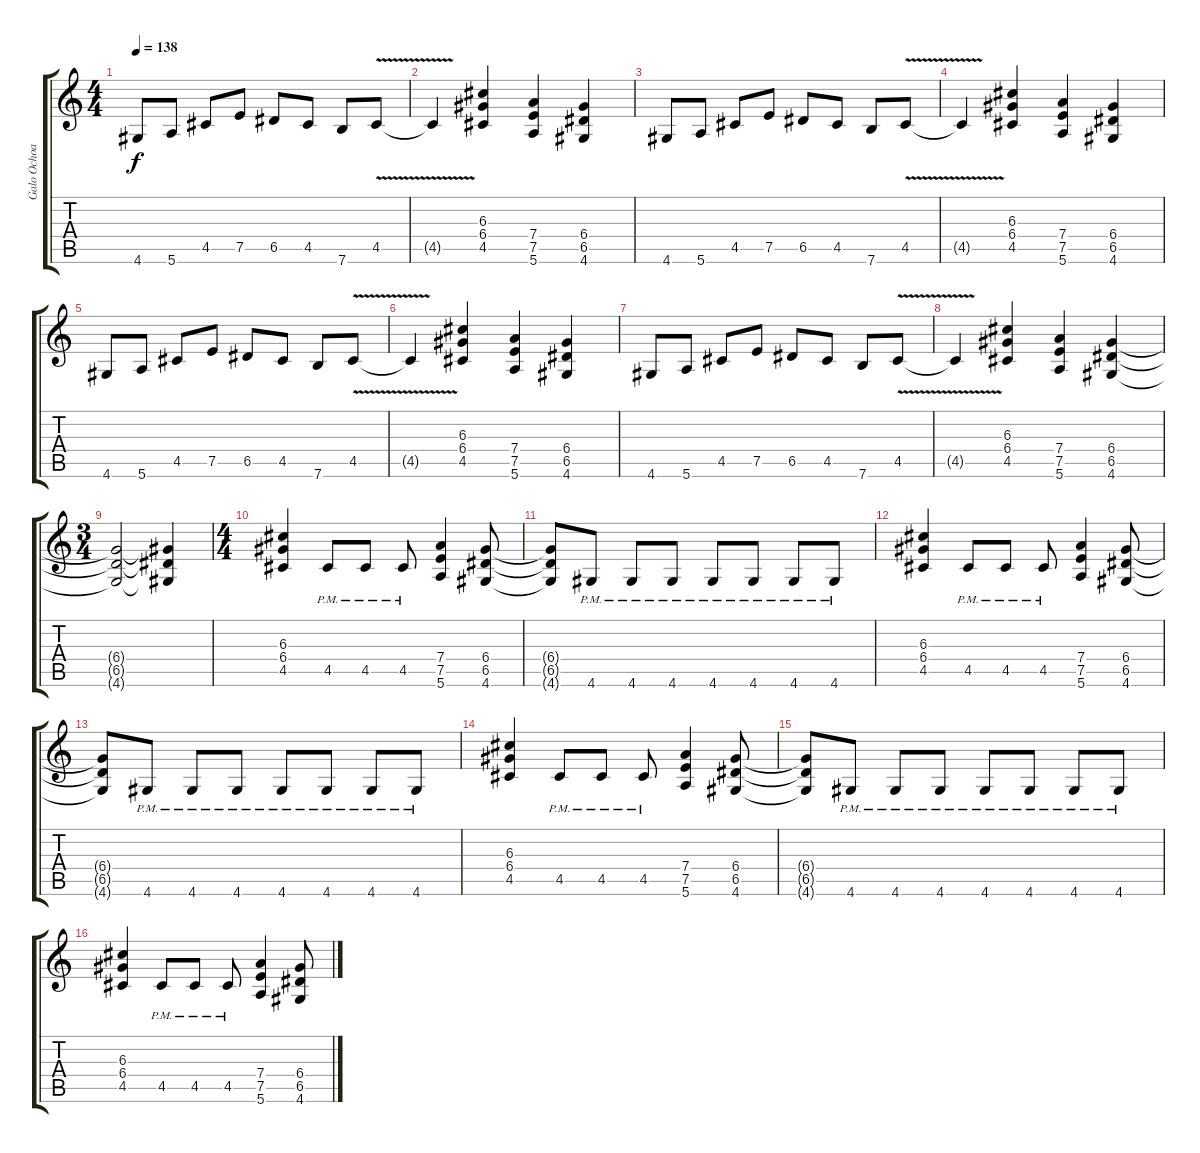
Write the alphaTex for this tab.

\track ("Galo Ochoa" "Galo Ochoa") {instrument overdrivenguitar}
\staff {score tabs}
\tuning (E4 B3 G3 D3 A2 E2) {hide}
\ts (4 4)
\tempo 138
\clef g2
\ks c
4.6.8{dy f instrument overdrivenguitar} 5.6.8 4.5.8 7.5.8 6.5.8 4.5.8 7.6.8 4.5{v}.8 |
4.5{t}.4 (6.3 6.4 4.5).4 (7.4 7.5 5.6).4 (6.4 6.5 4.6).4 |
4.6.8 5.6.8 4.5.8 7.5.8 6.5.8 4.5.8 7.6.8 4.5{v}.8 |
4.5{t}.4 (6.3 6.4 4.5).4 (7.4 7.5 5.6).4 (6.4 6.5 4.6).4 |
4.6.8 5.6.8 4.5.8 7.5.8 6.5.8 4.5.8 7.6.8 4.5{v}.8 |
4.5{t}.4 (6.3 6.4 4.5).4 (7.4 7.5 5.6).4 (6.4 6.5 4.6).4 |
4.6.8 5.6.8 4.5.8 7.5.8 6.5.8 4.5.8 7.6.8 4.5{v}.8 |
4.5{t}.4 (6.3 6.4 4.5).4 (7.4 7.5 5.6).4 (6.4 6.5 4.6).4 |
\ts (3 4)
(6.4{t} 6.5{t} 4.6{t}).2 (6.4{t} 6.5{t} 4.6{t}).4 |
\ts (4 4)
(6.3 6.4 4.5).4{volume 13} 4.5{pm}.8 4.5{pm}.8 4.5{pm}.8 (7.4 7.5 5.6).4 (6.4 6.5 4.6).8 |
(6.4{t} 6.5{t} 4.6{t}).8 4.6{pm}.8 4.6{pm}.8 4.6{pm}.8 4.6{pm}.8 4.6{pm}.8 4.6{pm}.8 4.6{pm}.8 |
(6.3 6.4 4.5).4{volume 13} 4.5{pm}.8 4.5{pm}.8 4.5{pm}.8 (7.4 7.5 5.6).4 (6.4 6.5 4.6).8 |
(6.4{t} 6.5{t} 4.6{t}).8 4.6{pm}.8 4.6{pm}.8 4.6{pm}.8 4.6{pm}.8 4.6{pm}.8 4.6{pm}.8 4.6{pm}.8 |
(6.3 6.4 4.5).4{volume 13} 4.5{pm}.8 4.5{pm}.8 4.5{pm}.8 (7.4 7.5 5.6).4 (6.4 6.5 4.6).8 |
(6.4{t} 6.5{t} 4.6{t}).8 4.6{pm}.8 4.6{pm}.8 4.6{pm}.8 4.6{pm}.8 4.6{pm}.8 4.6{pm}.8 4.6{pm}.8 |
(6.3 6.4 4.5).4{volume 13} 4.5{pm}.8 4.5{pm}.8 4.5{pm}.8 (7.4 7.5 5.6).4 (6.4 6.5 4.6).8
